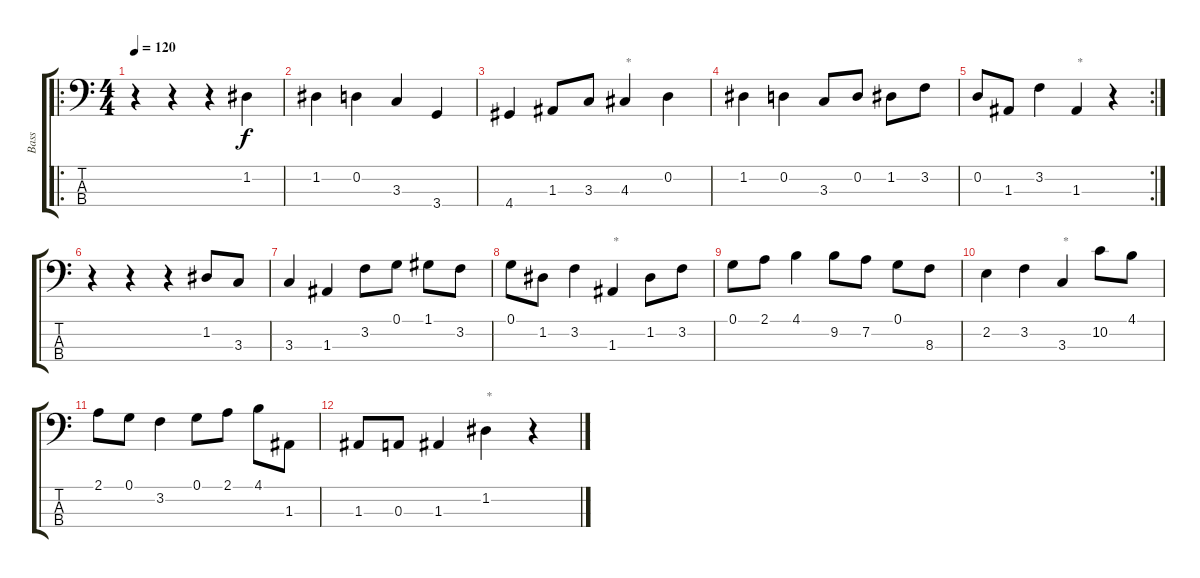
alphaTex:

\track ("Bass" "Bass") {instrument electricbasspick}
\staff {score tabs}
\tuning (G2 D2 A1 E1) {hide}
\ro
\ts (4 4)
\tempo 120
\clef f4
\ks c
r.4{dy f instrument electricbasspick} r.4 r.4 1.2.4 |
1.2.4 0.2.4 3.3.4 3.4.4 |
4.4.4 1.3.8 3.3.8 4.3.4{txt "*"} 0.2.4 |
1.2.4 0.2.4 3.3.8 0.2.8 1.2.8 3.2.8 |
\rc 2
0.2.8 1.3.8 3.2.4 1.3.4{txt "*"} r.4 |
r.4 r.4 r.4 1.2.8 3.3.8 |
3.3.4 1.3.4 3.2.8 0.1.8 1.1.8 3.2.8 |
0.1.8 1.2.8 3.2.4 1.3.4{txt "*"} 1.2.8 3.2.8 |
0.1.8 2.1.8 4.1.4 9.2.8 7.2.8 0.1.8 8.3.8 |
2.2.4 3.2.4 3.3.4{txt "*"} 10.2.8 4.1.8 |
2.1.8 0.1.8 3.2.4 0.1.8 2.1.8 4.1.8 1.3.8 |
1.3.8 0.3.8 1.3.4 1.2.4{txt "*"} r.4
